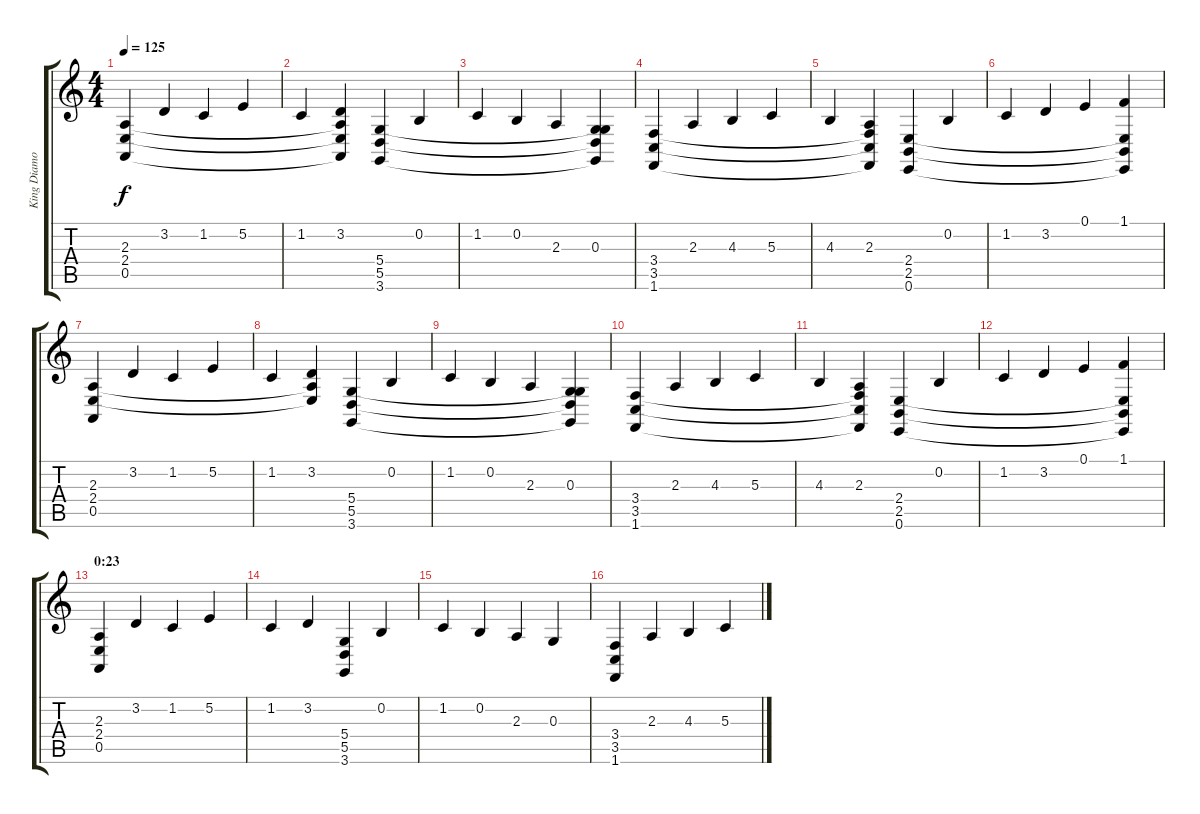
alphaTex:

\track ("King Diamond (Keys)" "King Diamo") {instrument harpsichord}
\staff {score tabs}
\tuning (E4 B3 G3 D3 A2 E2) {hide}
\ts (4 4)
\tempo 125
\clef g2
\ks c
(2.3 2.4 0.5).4{dy f instrument harpsichord} 3.2.4 1.2.4 5.2.4 |
1.2.4 (3.2 2.3{t} 2.4{t} 0.5{t}).4 (5.4 5.5 3.6).4 0.2.4 |
1.2.4 0.2.4 2.3.4 (0.3 5.4{t} 5.5{t} 3.6{t}).4 |
(3.4 3.5 1.6).4 2.3.4 4.3.4 5.3.4 |
4.3.4 (2.3 3.4{t} 3.5{t} 1.6{t}).4 (2.4 2.5 0.6).4 0.2.4 |
1.2.4 3.2.4 0.1.4 (1.1 2.4{t} 2.5{t} 0.6{t}).4 |
(2.3 2.4 0.5).4 3.2.4 1.2.4 5.2.4 |
1.2.4 (3.2 2.3{t} 2.4{t}).4 (5.4 5.5 3.6).4 0.2.4 |
1.2.4 0.2.4 2.3.4 (0.3 5.4{t} 5.5{t} 3.6{t}).4 |
(3.4 3.5 1.6).4 2.3.4 4.3.4 5.3.4 |
4.3.4 (2.3 3.4{t} 3.5{t} 1.6{t}).4 (2.4 2.5 0.6).4 0.2.4 |
1.2.4 3.2.4 0.1.4 (1.1 2.4{t} 2.5{t} 0.6{t}).4 |
\section ("" "0:23")
(2.3 2.4 0.5).4{volume 10} 3.2.4 1.2.4 5.2.4 |
1.2.4 3.2.4 (5.4 5.5 3.6).4 0.2.4 |
1.2.4 0.2.4 2.3.4 0.3.4 |
(3.4 3.5 1.6).4 2.3.4 4.3.4 5.3.4
